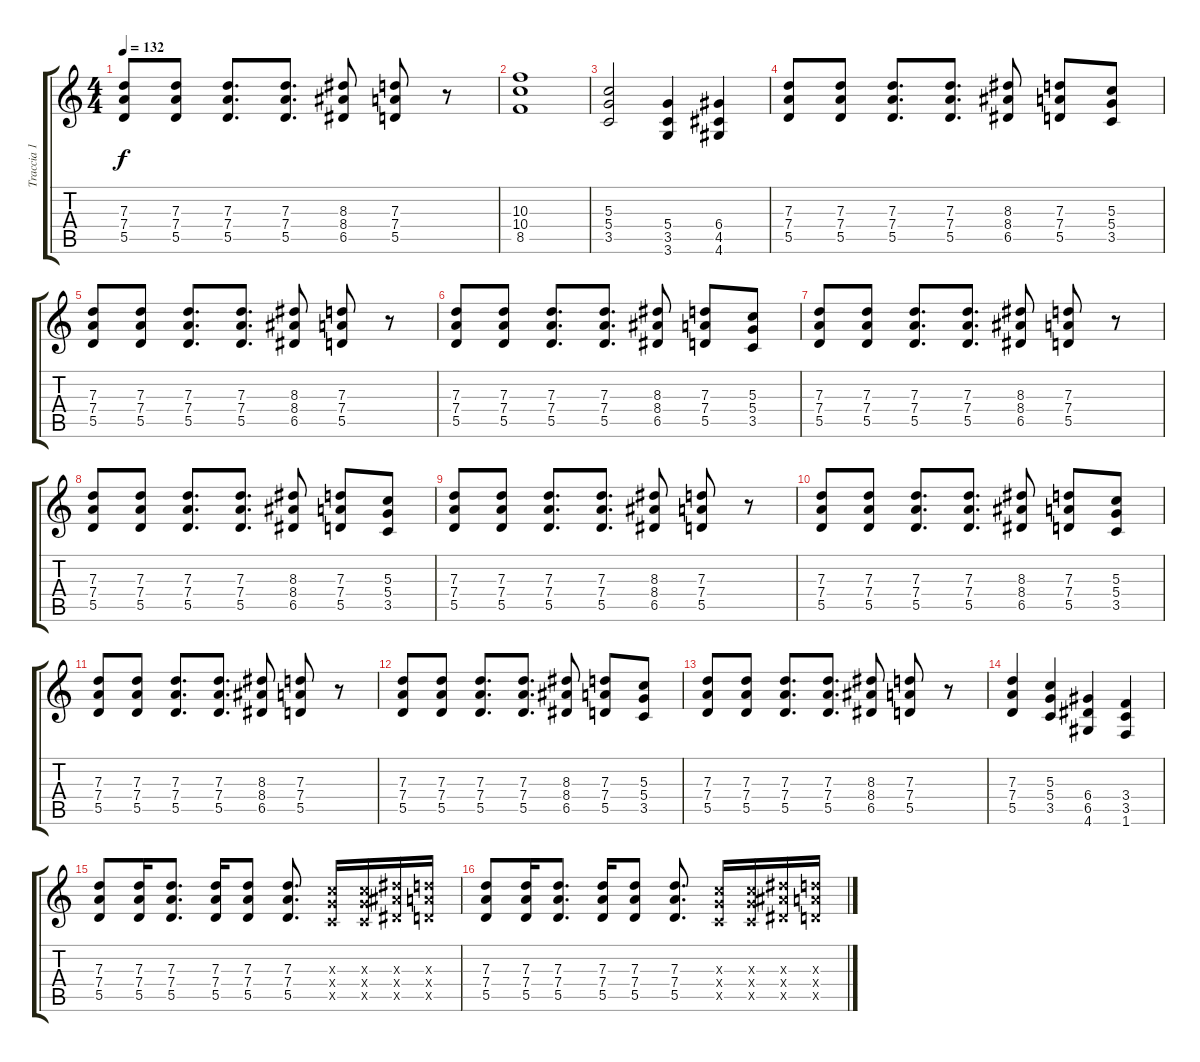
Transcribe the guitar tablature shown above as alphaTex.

\track ("Traccia 1" "Traccia 1") {instrument distortionguitar}
\staff {score tabs}
\tuning (E4 B3 G3 D3 A2 E2) {hide}
\ts (4 4)
\tempo 132
\clef g2
\ks c
(7.3 7.4 5.5).8{dy f} (7.3 7.4 5.5).8 (7.3 7.4 5.5).8{d} (7.3 7.4 5.5).8{d} (8.3 8.4 6.5).8 (7.3 7.4 5.5).8 r.8 |
(10.3 10.4 8.5).1 |
(5.3 5.4 3.5).2 (5.4 3.5 3.6).4 (6.4 4.5 4.6).4 |
(7.3 7.4 5.5).8 (7.3 7.4 5.5).8 (7.3 7.4 5.5).8{d} (7.3 7.4 5.5).8{d} (8.3 8.4 6.5).8 (7.3 7.4 5.5).8 (5.3 5.4 3.5).8 |
(7.3 7.4 5.5).8 (7.3 7.4 5.5).8 (7.3 7.4 5.5).8{d} (7.3 7.4 5.5).8{d} (8.3 8.4 6.5).8 (7.3 7.4 5.5).8 r.8 |
(7.3 7.4 5.5).8 (7.3 7.4 5.5).8 (7.3 7.4 5.5).8{d} (7.3 7.4 5.5).8{d} (8.3 8.4 6.5).8 (7.3 7.4 5.5).8 (5.3 5.4 3.5).8 |
(7.3 7.4 5.5).8 (7.3 7.4 5.5).8 (7.3 7.4 5.5).8{d} (7.3 7.4 5.5).8{d} (8.3 8.4 6.5).8 (7.3 7.4 5.5).8 r.8 |
(7.3 7.4 5.5).8 (7.3 7.4 5.5).8 (7.3 7.4 5.5).8{d} (7.3 7.4 5.5).8{d} (8.3 8.4 6.5).8 (7.3 7.4 5.5).8 (5.3 5.4 3.5).8 |
(7.3 7.4 5.5).8 (7.3 7.4 5.5).8 (7.3 7.4 5.5).8{d} (7.3 7.4 5.5).8{d} (8.3 8.4 6.5).8 (7.3 7.4 5.5).8 r.8 |
(7.3 7.4 5.5).8 (7.3 7.4 5.5).8 (7.3 7.4 5.5).8{d} (7.3 7.4 5.5).8{d} (8.3 8.4 6.5).8 (7.3 7.4 5.5).8 (5.3 5.4 3.5).8 |
(7.3 7.4 5.5).8 (7.3 7.4 5.5).8 (7.3 7.4 5.5).8{d} (7.3 7.4 5.5).8{d} (8.3 8.4 6.5).8 (7.3 7.4 5.5).8 r.8 |
(7.3 7.4 5.5).8 (7.3 7.4 5.5).8 (7.3 7.4 5.5).8{d} (7.3 7.4 5.5).8{d} (8.3 8.4 6.5).8 (7.3 7.4 5.5).8 (5.3 5.4 3.5).8 |
(7.3 7.4 5.5).8 (7.3 7.4 5.5).8 (7.3 7.4 5.5).8{d} (7.3 7.4 5.5).8{d} (8.3 8.4 6.5).8 (7.3 7.4 5.5).8 r.8 |
(7.3 7.4 5.5).4 (5.3 5.4 3.5).4 (6.4 6.5 4.6).4 (3.4 3.5 1.6).4 |
(7.3 7.4 5.5).8 (7.3 7.4 5.5).16 (7.3 7.4 5.5).8{d} (7.3 7.4 5.5).16 (7.3 7.4 5.5).8 (7.3 7.4 5.5).8{d} (5.3{x} 5.4{x} 3.5{x}).16 (5.3{x} 5.4{x} 3.5{x}).16 (8.3{x} 8.4{x} 6.5{x}).16 (7.3{x} 7.4{x} 5.5{x}).16 |
(7.3 7.4 5.5).8 (7.3 7.4 5.5).16 (7.3 7.4 5.5).8{d} (7.3 7.4 5.5).16 (7.3 7.4 5.5).8 (7.3 7.4 5.5).8{d} (5.3{x} 5.4{x} 3.5{x}).16 (5.3{x} 5.4{x} 3.5{x}).16 (8.3{x} 8.4{x} 6.5{x}).16 (7.3{x} 7.4{x} 5.5{x}).16
